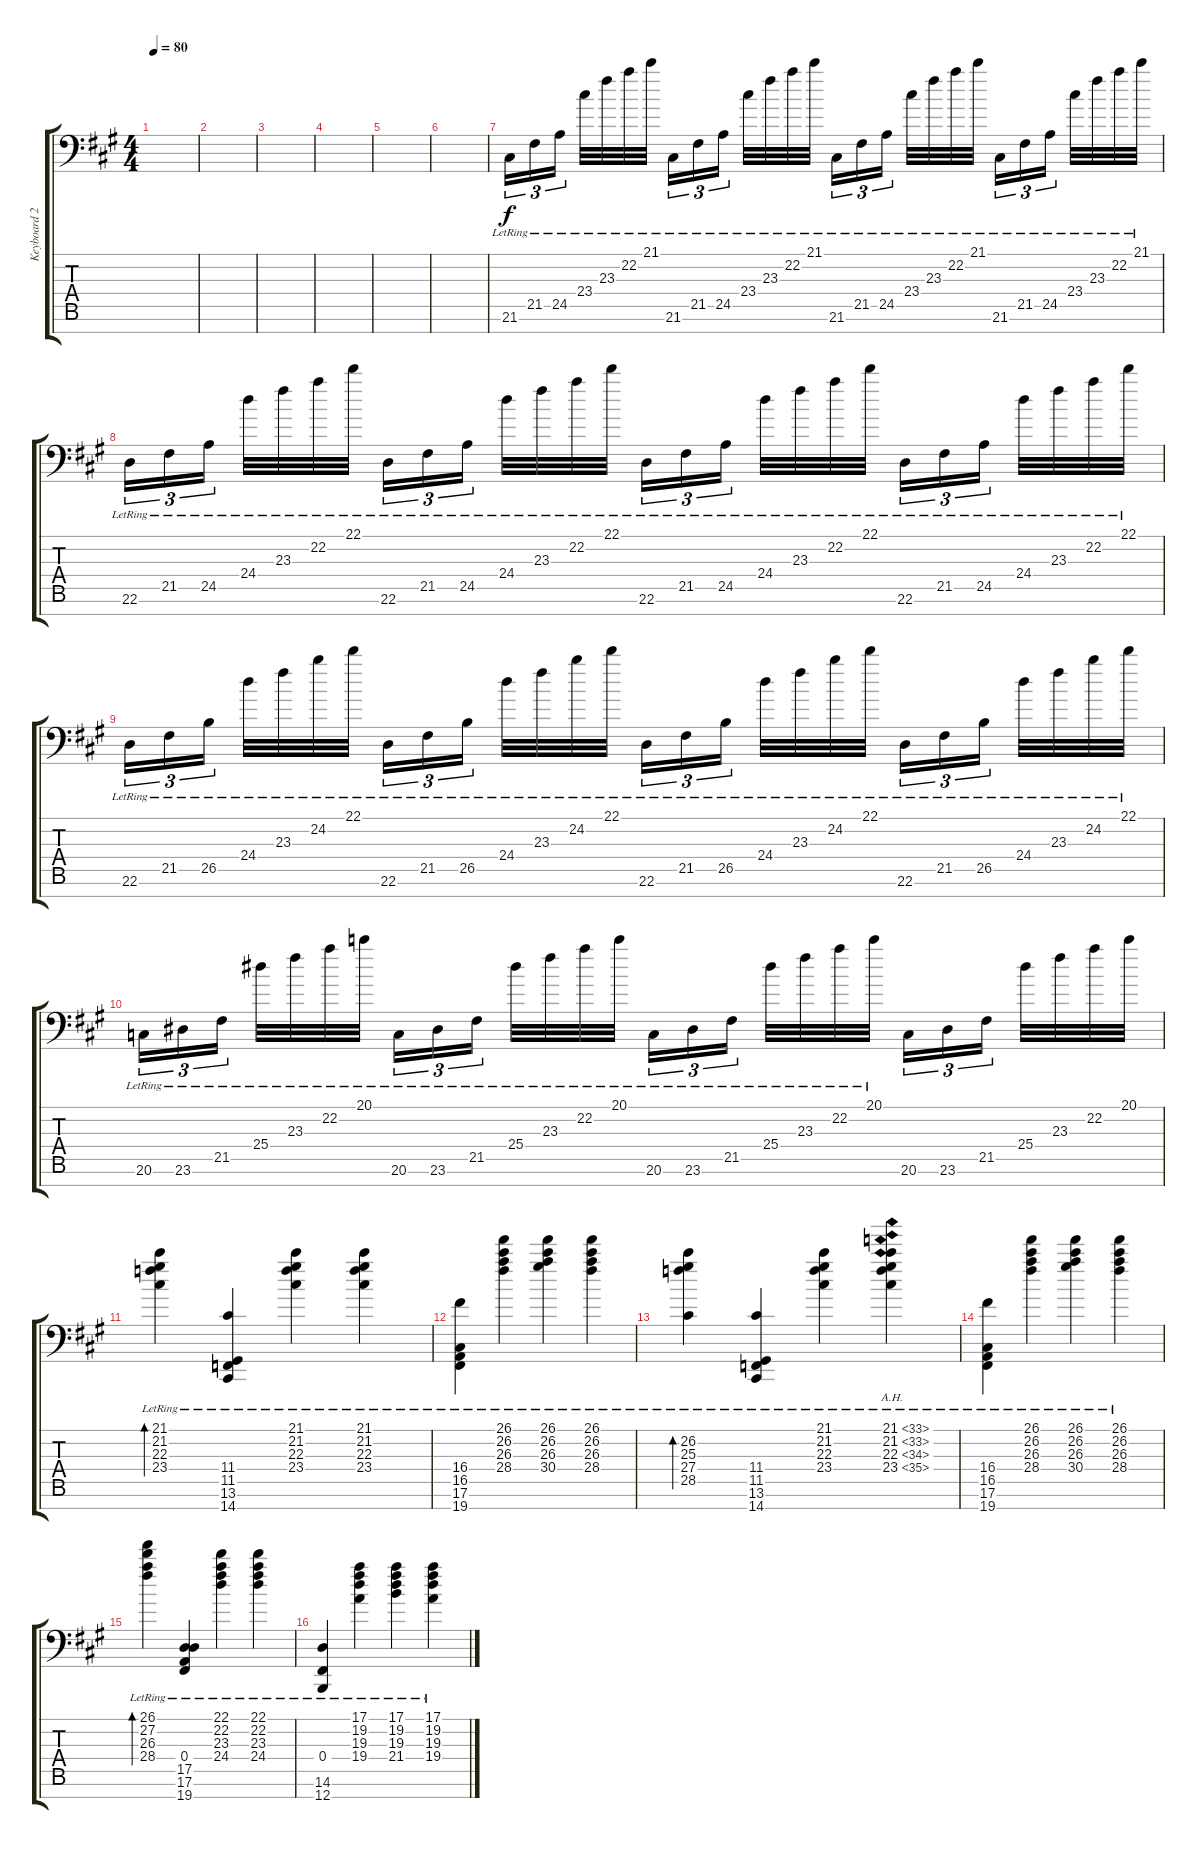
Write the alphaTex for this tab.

\track ("Keyboard 2" "Keyboard 2") {instrument brightacousticpiano}
\staff {score tabs}
\tuning (E4 B3 G3 D3 A1 E1 B0) {hide}
\ts (4 4)
\tempo 80
\clef f4
\ks a
|
|
|
|
|
|
21.6{lr}.16{tu (3 2) dy f volume 7} 21.5{lr}.16{tu (3 2)} 24.5{lr}.16{tu (3 2) beam splitsecondary} 23.4{lr}.32 23.3{lr}.32 22.2{lr}.32 21.1{lr}.32 21.6{lr}.16{tu (3 2)} 21.5{lr}.16{tu (3 2)} 24.5{lr}.16{tu (3 2) beam splitsecondary} 23.4{lr}.32 23.3{lr}.32 22.2{lr}.32 21.1{lr}.32 21.6{lr}.16{tu (3 2)} 21.5{lr}.16{tu (3 2)} 24.5{lr}.16{tu (3 2) beam splitsecondary} 23.4{lr}.32 23.3{lr}.32 22.2{lr}.32 21.1{lr}.32 21.6{lr}.16{tu (3 2)} 21.5{lr}.16{tu (3 2)} 24.5{lr}.16{tu (3 2) beam splitsecondary} 23.4{lr}.32 23.3{lr}.32 22.2{lr}.32 21.1{lr}.32 |
22.6{lr}.16{tu (3 2)} 21.5{lr}.16{tu (3 2)} 24.5{lr}.16{tu (3 2) beam splitsecondary} 24.4{lr}.32 23.3{lr}.32 22.2{lr}.32 22.1{lr}.32 22.6{lr}.16{tu (3 2)} 21.5{lr}.16{tu (3 2)} 24.5{lr}.16{tu (3 2) beam splitsecondary} 24.4{lr}.32 23.3{lr}.32 22.2{lr}.32 22.1{lr}.32 22.6{lr}.16{tu (3 2)} 21.5{lr}.16{tu (3 2)} 24.5{lr}.16{tu (3 2) beam splitsecondary} 24.4{lr}.32 23.3{lr}.32 22.2{lr}.32 22.1{lr}.32 22.6{lr}.16{tu (3 2)} 21.5{lr}.16{tu (3 2)} 24.5{lr}.16{tu (3 2) beam splitsecondary} 24.4{lr}.32 23.3{lr}.32 22.2{lr}.32 22.1{lr}.32 |
22.6{lr}.16{tu (3 2)} 21.5{lr}.16{tu (3 2)} 26.5{lr}.16{tu (3 2) beam splitsecondary} 24.4{lr}.32 23.3{lr}.32 24.2{lr}.32 22.1{lr}.32 22.6{lr}.16{tu (3 2)} 21.5{lr}.16{tu (3 2)} 26.5{lr}.16{tu (3 2) beam splitsecondary} 24.4{lr}.32 23.3{lr}.32 24.2{lr}.32 22.1{lr}.32 22.6{lr}.16{tu (3 2)} 21.5{lr}.16{tu (3 2)} 26.5{lr}.16{tu (3 2) beam splitsecondary} 24.4{lr}.32 23.3{lr}.32 24.2{lr}.32 22.1{lr}.32 22.6{lr}.16{tu (3 2)} 21.5{lr}.16{tu (3 2)} 26.5{lr}.16{tu (3 2) beam splitsecondary} 24.4{lr}.32 23.3{lr}.32 24.2{lr}.32 22.1{lr}.32 |
20.6{lr}.16{tu (3 2)} 23.6{lr}.16{tu (3 2)} 21.5{lr}.16{tu (3 2) beam splitsecondary} 25.4{lr}.32 23.3{lr}.32 22.2{lr}.32 20.1{lr}.32 20.6{lr}.16{tu (3 2)} 23.6{lr}.16{tu (3 2)} 21.5{lr}.16{tu (3 2) beam splitsecondary} 25.4{lr}.32 23.3{lr}.32 22.2{lr}.32 20.1{lr}.32 20.6{lr}.16{tu (3 2)} 23.6{lr}.16{tu (3 2)} 21.5{lr}.16{tu (3 2) beam splitsecondary} 25.4{lr}.32 23.3{lr}.32 22.2{lr}.32 20.1{lr}.32 20.6.16{tu (3 2)} 23.6.16{tu (3 2)} 21.5.16{tu (3 2) beam splitsecondary} 25.4.32 23.3.32 22.2.32 20.1.32 |
(21.1{lr} 21.2{lr} 22.3{lr} 23.4{lr}).4{bd 120 volume 12} (11.4{lr} 11.5{lr} 13.6{lr} 14.7{lr}).4 (21.1{lr} 21.2{lr} 22.3{lr} 23.4{lr}).4 (21.1{lr} 21.2{lr} 22.3{lr} 23.4{lr}).4 |
(16.4{lr} 16.5{lr} 17.6{lr} 19.7{lr}).4 (26.1{lr} 26.2{lr} 26.3{lr} 28.4{lr}).4 (26.1{lr} 26.2{lr} 26.3{lr} 30.4{lr}).4 (26.1{lr} 26.2{lr} 26.3{lr} 28.4{lr}).4 |
(26.2{lr} 25.3{lr} 27.4{lr} 28.5{lr}).4{bd 120} (11.4{lr} 11.5{lr} 13.6{lr} 14.7{lr}).4 (21.1{lr} 21.2{lr} 22.3{lr} 23.4{lr}).4 (21.1{ah 12 lr} 21.2{ah 12 lr} 22.3{ah 12 lr} 23.4{ah 12 lr}).4 |
(16.4{lr} 16.5{lr} 17.6{lr} 19.7{lr}).4 (26.1{lr} 26.2{lr} 26.3{lr} 28.4{lr}).4 (26.1{lr} 26.2{lr} 26.3{lr} 30.4{lr}).4 (26.1{lr} 26.2{lr} 26.3{lr} 28.4{lr}).4 |
(26.1{lr} 27.2{lr} 26.3{lr} 28.4{lr}).4{bd 120} (0.4{lr} 17.5{lr} 17.6{lr} 19.7{lr}).4 (22.1{lr} 22.2{lr} 23.3{lr} 24.4{lr}).4 (22.1{lr} 22.2{lr} 23.3{lr} 24.4{lr}).4 |
(0.4{lr} 14.6{lr} 12.7{lr}).4 (17.1{lr} 19.2{lr} 19.3{lr} 19.4{lr}).4 (17.1{lr} 19.2{lr} 19.3{lr} 21.4{lr}).4 (17.1{lr} 19.2{lr} 19.3{lr} 19.4{lr}).4
